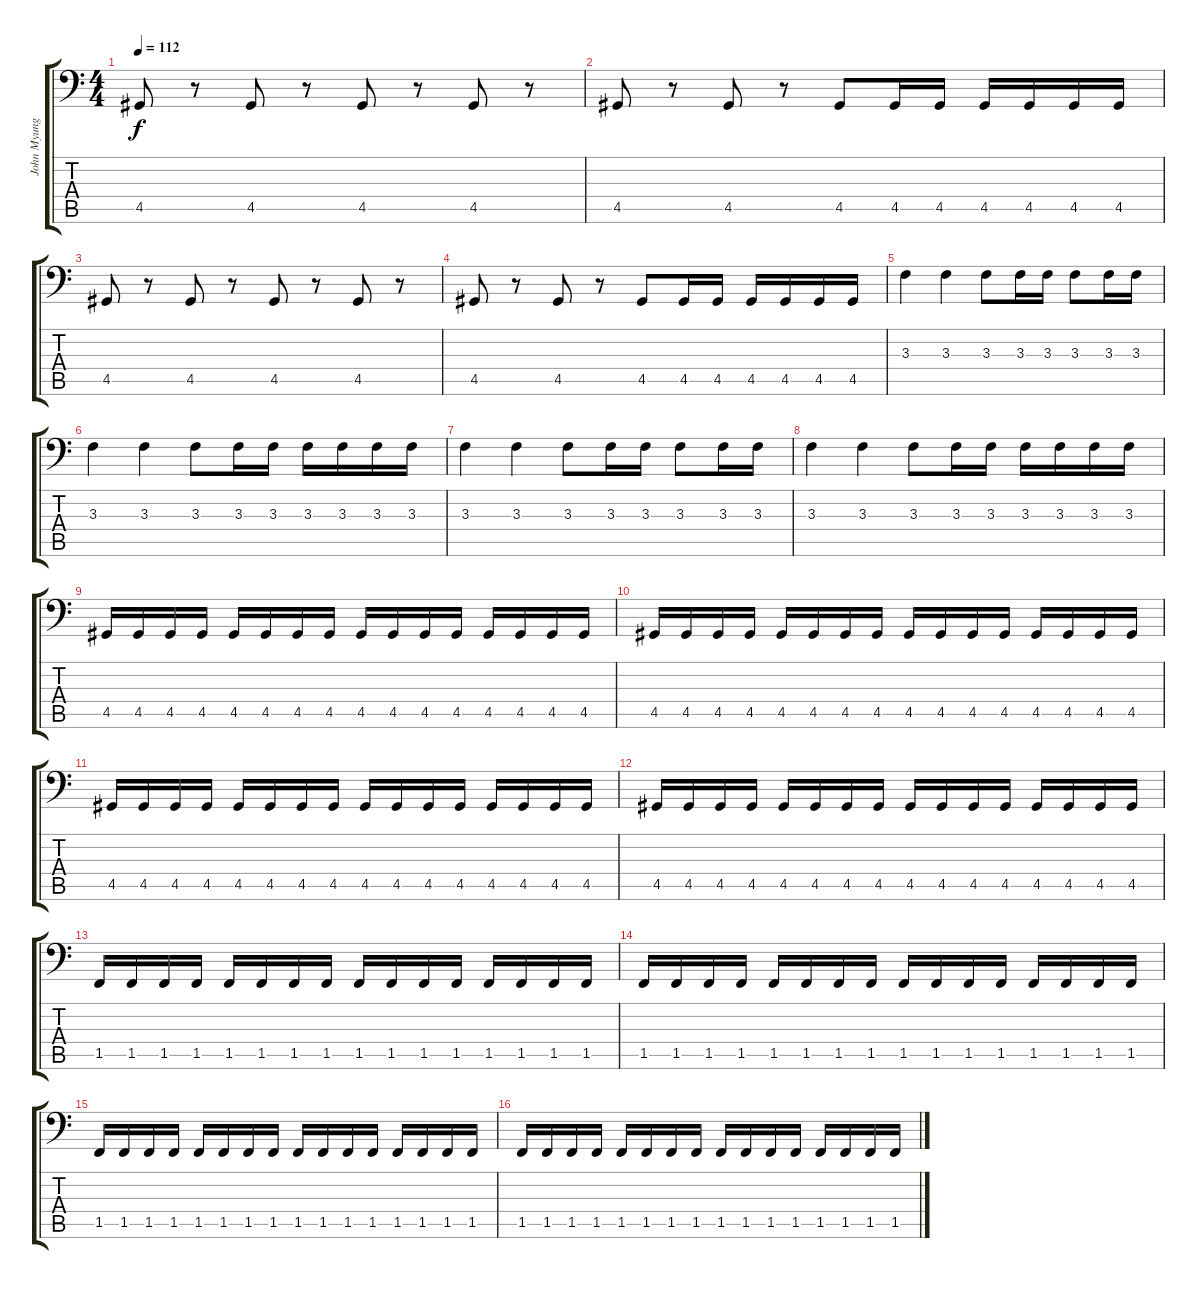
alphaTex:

\track ("John Myung - 6 Strings Bass" "John Myung") {instrument electricbassfinger}
\staff {score tabs}
\tuning (C3 G2 D2 A1 E1 B0) {hide}
\ts (4 4)
\tempo 112
\clef f4
\ks c
4.5.8{dy f} r.8 4.5.8 r.8 4.5.8 r.8 4.5.8 r.8 |
4.5.8 r.8 4.5.8 r.8 4.5.8 4.5.16 4.5.16 4.5.16 4.5.16 4.5.16 4.5.16 |
4.5.8 r.8 4.5.8 r.8 4.5.8 r.8 4.5.8 r.8 |
4.5.8 r.8 4.5.8 r.8 4.5.8 4.5.16 4.5.16 4.5.16 4.5.16 4.5.16 4.5.16 |
3.3.4 3.3.4 3.3.8 3.3.16 3.3.16 3.3.8 3.3.16 3.3.16 |
3.3.4 3.3.4 3.3.8 3.3.16 3.3.16 3.3.16 3.3.16 3.3.16 3.3.16 |
3.3.4 3.3.4 3.3.8 3.3.16 3.3.16 3.3.8 3.3.16 3.3.16 |
3.3.4 3.3.4 3.3.8 3.3.16 3.3.16 3.3.16 3.3.16 3.3.16 3.3.16 |
4.5.16 4.5.16 4.5.16 4.5.16 4.5.16 4.5.16 4.5.16 4.5.16 4.5.16 4.5.16 4.5.16 4.5.16 4.5.16 4.5.16 4.5.16 4.5.16 |
4.5.16 4.5.16 4.5.16 4.5.16 4.5.16 4.5.16 4.5.16 4.5.16 4.5.16 4.5.16 4.5.16 4.5.16 4.5.16 4.5.16 4.5.16 4.5.16 |
4.5.16 4.5.16 4.5.16 4.5.16 4.5.16 4.5.16 4.5.16 4.5.16 4.5.16 4.5.16 4.5.16 4.5.16 4.5.16 4.5.16 4.5.16 4.5.16 |
4.5.16 4.5.16 4.5.16 4.5.16 4.5.16 4.5.16 4.5.16 4.5.16 4.5.16 4.5.16 4.5.16 4.5.16 4.5.16 4.5.16 4.5.16 4.5.16 |
1.5.16 1.5.16 1.5.16 1.5.16 1.5.16 1.5.16 1.5.16 1.5.16 1.5.16 1.5.16 1.5.16 1.5.16 1.5.16 1.5.16 1.5.16 1.5.16 |
1.5.16 1.5.16 1.5.16 1.5.16 1.5.16 1.5.16 1.5.16 1.5.16 1.5.16 1.5.16 1.5.16 1.5.16 1.5.16 1.5.16 1.5.16 1.5.16 |
1.5.16 1.5.16 1.5.16 1.5.16 1.5.16 1.5.16 1.5.16 1.5.16 1.5.16 1.5.16 1.5.16 1.5.16 1.5.16 1.5.16 1.5.16 1.5.16 |
1.5.16 1.5.16 1.5.16 1.5.16 1.5.16 1.5.16 1.5.16 1.5.16 1.5.16 1.5.16 1.5.16 1.5.16 1.5.16 1.5.16 1.5.16 1.5.16
